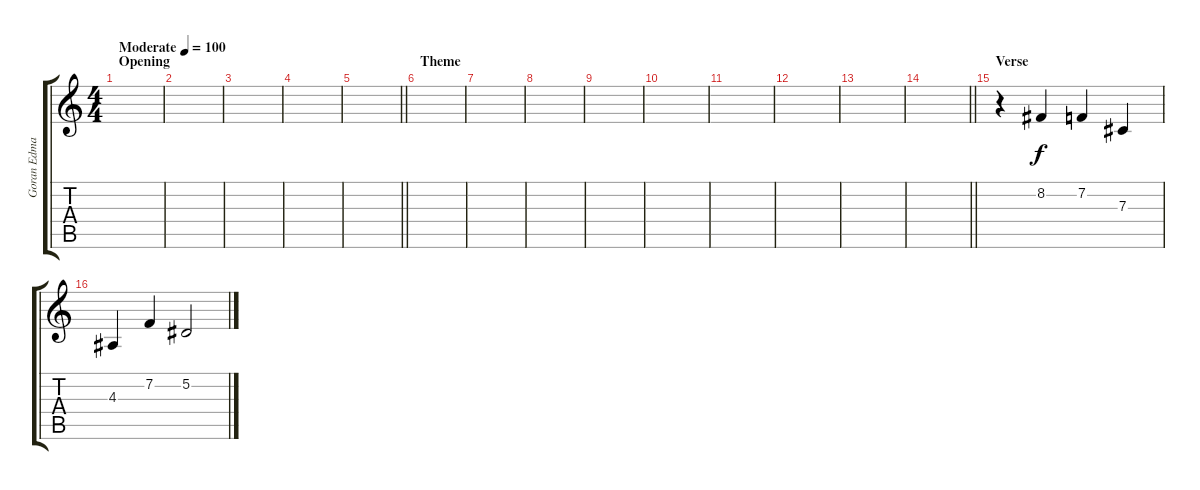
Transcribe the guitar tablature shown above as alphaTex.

\track ("Goran Edman" "Goran Edma") {instrument lead2sawtooth}
\staff {score tabs}
\tuning (Eb4 Bb3 Gb3 Db3 Ab2 Eb2) {hide}
\ts (4 4)
\section ("" "Opening")
\tempo (100 "Moderate")
\clef g2
\ks c
|
|
|
|
\barLineRight lightlight
|
\section ("" "Theme")
|
|
|
|
|
|
|
|
\barLineRight lightlight
|
\section ("" "Verse")
r.4 8.2.4 7.2.4 7.3.4 |
4.3.4 7.2.4 5.2.2
